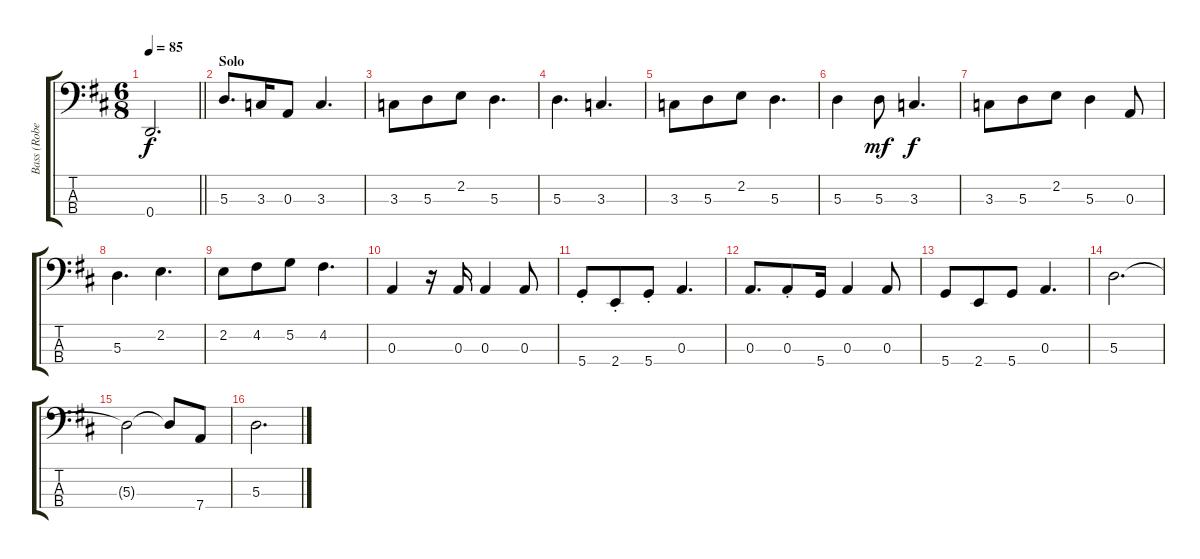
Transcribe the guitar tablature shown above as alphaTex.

\track ("Bass (Robert Hunecke)" "Bass (Robe") {instrument electricbassfinger}
\staff {score tabs}
\tuning (G2 D2 A1 D1) {hide}
\ts (6 8)
\tempo 85
\clef f4
\barLineRight lightlight
\ks d
0.4.2{d dy f} |
\section ("" "Solo")
5.3.8{d} 3.3.16 0.3.8 3.3.4{d} |
3.3.8 5.3.8 2.2.8 5.3.4{d} |
5.3.4{d} 3.3.4{d} |
3.3.8 5.3.8 2.2.8 5.3.4{d} |
5.3.4 5.3.8{dy mf} 3.3.4{d dy f} |
3.3.8 5.3.8 2.2.8 5.3.4 0.3.8 |
5.3.4{d} 2.2.4{d} |
2.2.8 4.2.8 5.2.8 4.2.4{d} |
0.3.4 r.16 0.3.16 0.3.4 0.3.8 |
5.4{st}.8 2.4{st}.8 5.4{st}.8 0.3.4{d} |
0.3.8{d} 0.3{st}.8 5.4.16 0.3.4 0.3.8 |
5.4.8 2.4.8 5.4.8 0.3.4{d} |
5.3.2{d} |
5.3{t}.2 5.3{t}.8 7.4.8 |
5.3.2{d}
